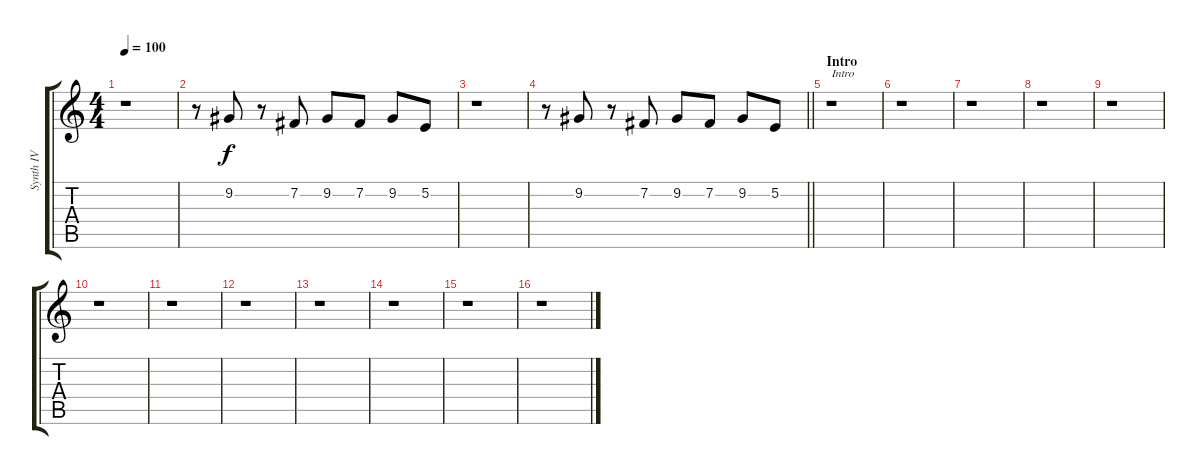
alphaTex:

\track ("Synth IV" "Synth IV") {instrument fx8scifi}
\staff {score tabs}
\tuning (E4 B3 G3 D3 A2 E2) {hide}
\ts (4 4)
\tempo 100
\clef g2
\ks c
r.1{dy f} |
r.8 9.2.8 r.8 7.2.8 9.2.8 7.2.8 9.2.8 5.2.8 |
r.1 |
\barLineRight lightlight
r.8 9.2.8 r.8 7.2.8 9.2.8 7.2.8 9.2.8 5.2.8 |
\section ("" "Intro")
r.1{txt "Intro"} |
r.1 |
r.1 |
r.1 |
r.1 |
r.1 |
r.1 |
r.1 |
r.1 |
r.1 |
r.1 |
r.1
